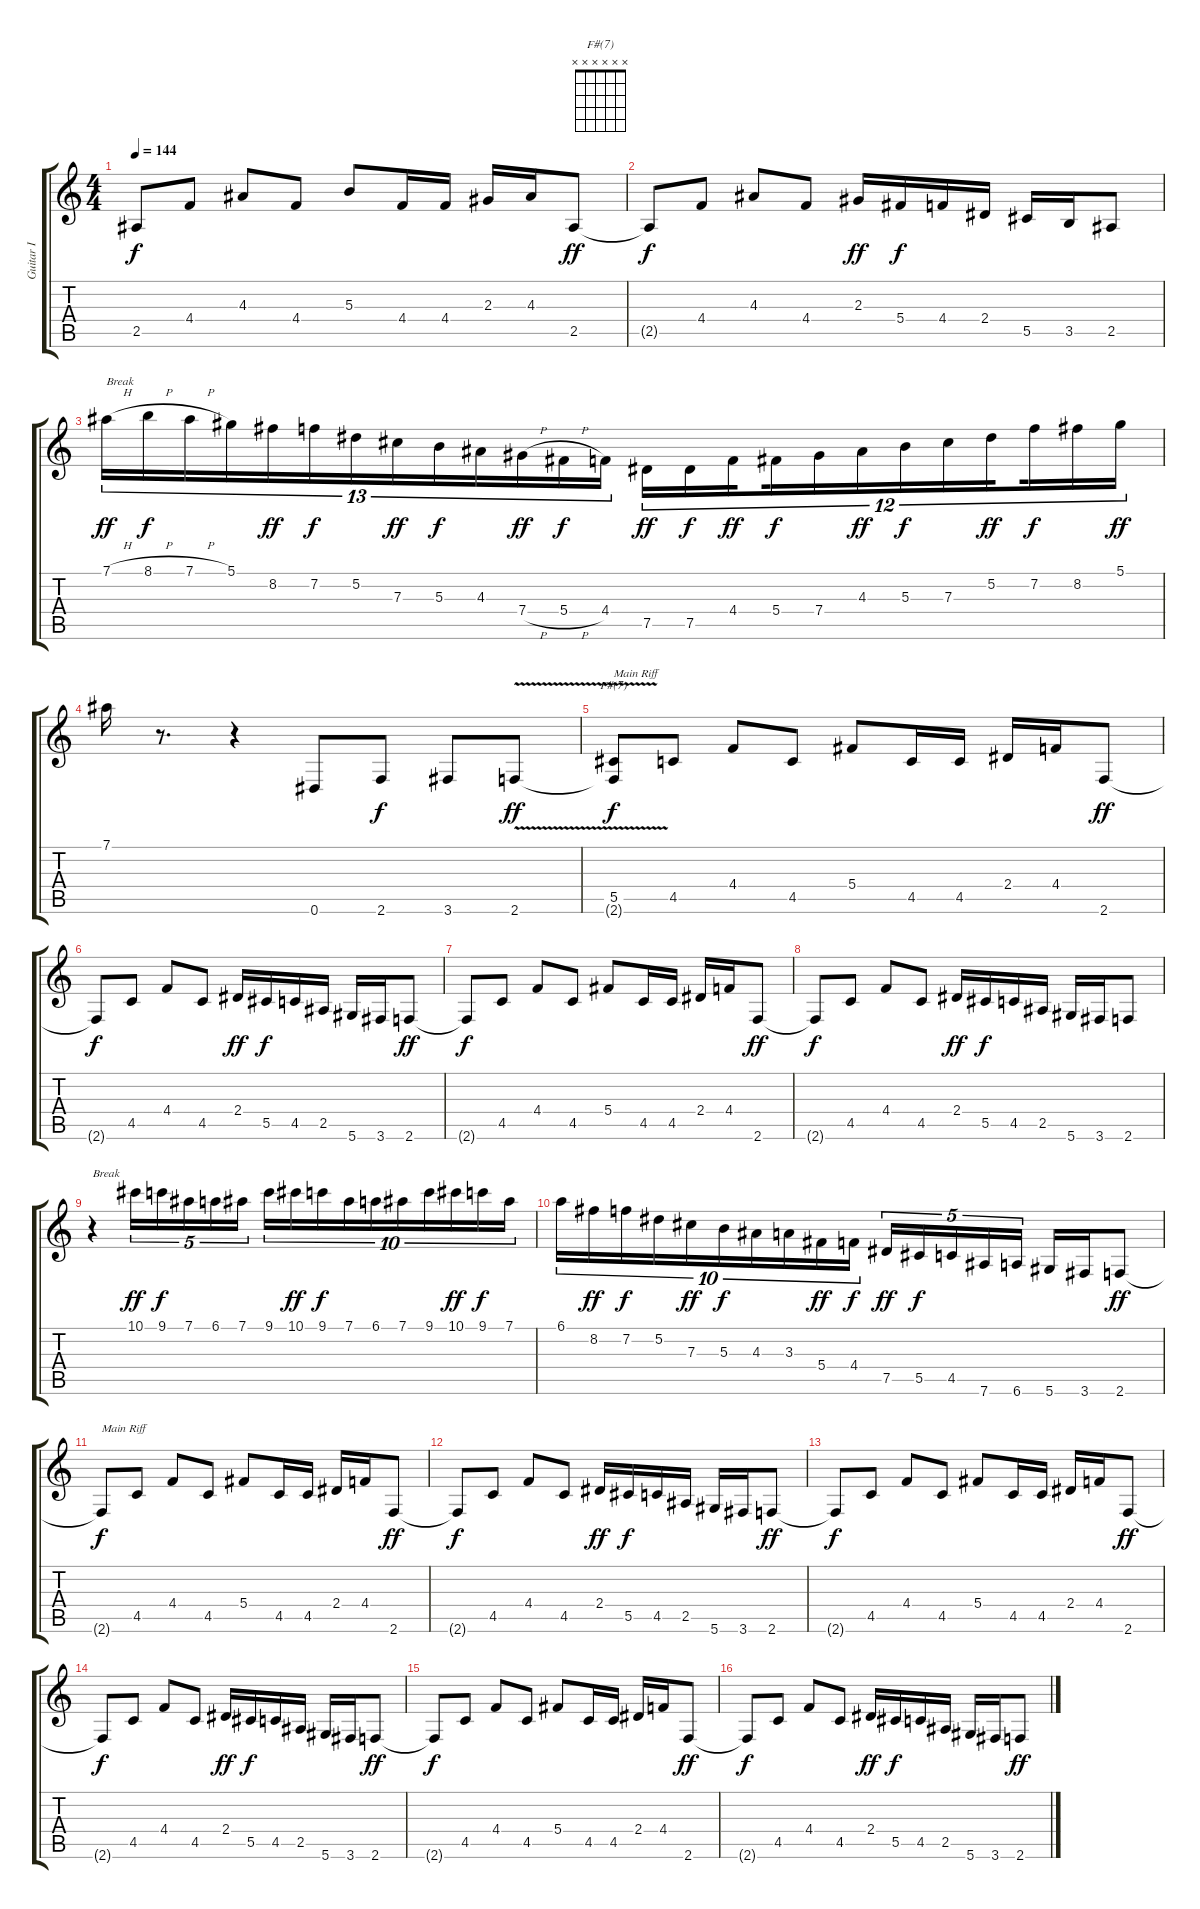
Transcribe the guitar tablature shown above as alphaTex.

\track ("Guitar I" "Guitar I") {instrument overdrivenguitar}
\staff {score tabs}
\tuning (Eb4 Bb3 Gb3 Db3 Ab2 Eb2) {hide}
\chord ("F#(7)" x x x x x x)
\ts (4 4)
\tempo 144
\clef g2
\ks c
2.5{t}.8{dy f} 4.4.8 4.3.8 4.4.8 5.3.8 4.4.16 4.4.16 2.3.16 4.3.16 2.5.8{dy ff} |
2.5{t}.8{dy f} 4.4.8 4.3.8 4.4.8 2.3.16{dy ff} 5.4.16{dy f} 4.4.16 2.4.16 5.5.16 3.5.16 2.5.8 |
7.1{h}.16{tu (13 8) txt "Break" dy ff} 8.1{h}.16{tu (13 8) dy f} 7.1{h}.16{tu (13 8)} 5.1.16{tu (13 8)} 8.2.16{tu (13 8) dy ff} 7.2.16{tu (13 8) dy f} 5.2.16{tu (13 8)} 7.3.16{tu (13 8) dy ff} 5.3.16{tu (13 8) dy f} 4.3.16{tu (13 8)} 7.4{h}.16{tu (13 8) dy ff} 5.4{h}.16{tu (13 8) dy f} 4.4.16{tu (13 8)} 7.5.16{tu (12 8) dy ff} 7.5.16{tu (12 8) dy f} 4.4.16{tu (12 8) dy ff beam splitsecondary} 5.4.16{tu (12 8) dy f} 7.4.16{tu (12 8)} 4.3.16{tu (12 8) dy ff} 5.3.16{tu (12 8) dy f} 7.3.16{tu (12 8)} 5.2.16{tu (12 8) dy ff beam splitsecondary} 7.2.16{tu (12 8) dy f} 8.2.16{tu (12 8)} 5.1.16{tu (12 8) dy ff} |
7.1.16 r.8{d} r.4 0.6.8 2.6.8{dy f} 3.6.8 2.6{v}.8{dy ff} |
(5.5 2.6{t}).8{ch "F#(7)" txt "Main Riff" dy f} 4.5.8 4.4.8 4.5.8 5.4.8 4.5.16 4.5.16 2.4.16 4.4.16 2.6.8{dy ff} |
2.6{t}.8{dy f} 4.5.8 4.4.8 4.5.8 2.4.16{dy ff} 5.5.16{dy f} 4.5.16 2.5.16 5.6.16 3.6.16 2.6.8{dy ff} |
2.6{t}.8{dy f} 4.5.8 4.4.8 4.5.8 5.4.8 4.5.16 4.5.16 2.4.16 4.4.16 2.6.8{dy ff} |
2.6{t}.8{dy f} 4.5.8 4.4.8 4.5.8 2.4.16{dy ff} 5.5.16{dy f} 4.5.16 2.5.16 5.6.16 3.6.16 2.6.8 |
r.4{txt "Break"} 10.1.16{tu (5 4) dy ff} 9.1.16{tu (5 4) dy f} 7.1.16{tu (5 4)} 6.1.16{tu (5 4)} 7.1.16{tu (5 4)} 9.1.16{tu (10 8)} 10.1.16{tu (10 8) dy ff} 9.1.16{tu (10 8) dy f} 7.1.16{tu (10 8)} 6.1.16{tu (10 8)} 7.1.16{tu (10 8)} 9.1.16{tu (10 8)} 10.1.16{tu (10 8) dy ff} 9.1.16{tu (10 8) dy f} 7.1.16{tu (10 8)} |
6.1.16{tu (10 8)} 8.2.16{tu (10 8) dy ff} 7.2.16{tu (10 8) dy f} 5.2.16{tu (10 8)} 7.3.16{tu (10 8) dy ff} 5.3.16{tu (10 8) dy f} 4.3.16{tu (10 8)} 3.3.16{tu (10 8)} 5.4.16{tu (10 8) dy ff} 4.4.16{tu (10 8) dy f} 7.5.16{tu (5 4) dy ff} 5.5.16{tu (5 4) dy f} 4.5.16{tu (5 4)} 7.6.16{tu (5 4)} 6.6.16{tu (5 4)} 5.6.16 3.6.16 2.6.8{dy ff} |
2.6{t}.8{txt "Main Riff" dy f} 4.5.8 4.4.8 4.5.8 5.4.8 4.5.16 4.5.16 2.4.16 4.4.16 2.6.8{dy ff} |
2.6{t}.8{dy f} 4.5.8 4.4.8 4.5.8 2.4.16{dy ff} 5.5.16{dy f} 4.5.16 2.5.16 5.6.16 3.6.16 2.6.8{dy ff} |
2.6{t}.8{dy f} 4.5.8 4.4.8 4.5.8 5.4.8 4.5.16 4.5.16 2.4.16 4.4.16 2.6.8{dy ff} |
2.6{t}.8{dy f} 4.5.8 4.4.8 4.5.8 2.4.16{dy ff} 5.5.16{dy f} 4.5.16 2.5.16 5.6.16 3.6.16 2.6.8{dy ff} |
2.6{t}.8{dy f} 4.5.8 4.4.8 4.5.8 5.4.8 4.5.16 4.5.16 2.4.16 4.4.16 2.6.8{dy ff} |
2.6{t}.8{dy f} 4.5.8 4.4.8 4.5.8 2.4.16{dy ff} 5.5.16{dy f} 4.5.16 2.5.16 5.6.16 3.6.16 2.6.8{dy ff}
